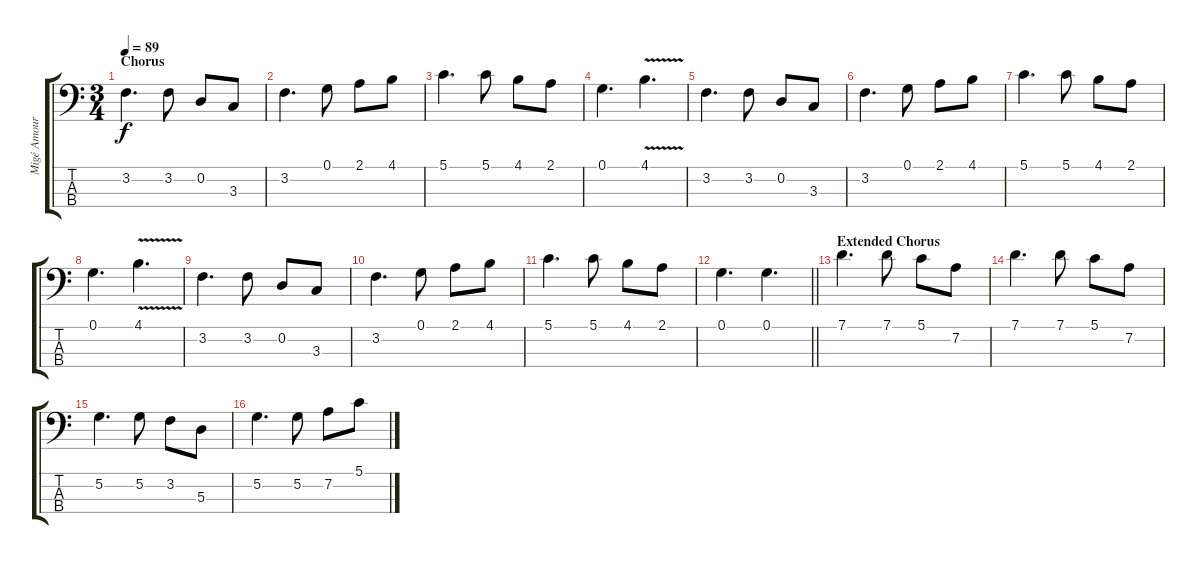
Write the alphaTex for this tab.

\track ("Migé Amour (Bass)" "Migé Amour") {instrument acousticbass}
\staff {score tabs}
\tuning (G2 D2 A1 E1) {hide}
\ts (3 4)
\section ("" "Chorus")
\tempo 89
\clef f4
\ks c
3.2.4{d dy f} 3.2.8 0.2.8 3.3.8 |
3.2.4{d} 0.1.8 2.1.8 4.1.8 |
5.1.4{d} 5.1.8 4.1.8 2.1.8 |
0.1.4{d} 4.1{v}.4{d} |
3.2.4{d} 3.2.8 0.2.8 3.3.8 |
3.2.4{d} 0.1.8 2.1.8 4.1.8 |
5.1.4{d} 5.1.8 4.1.8 2.1.8 |
0.1.4{d} 4.1{v}.4{d} |
3.2.4{d} 3.2.8 0.2.8 3.3.8 |
3.2.4{d} 0.1.8 2.1.8 4.1.8 |
5.1.4{d} 5.1.8 4.1.8 2.1.8 |
\barLineRight lightlight
0.1.4{d} 0.1.4{d} |
\section ("" "Extended Chorus")
7.1.4{d} 7.1.8 5.1.8 7.2.8 |
7.1.4{d} 7.1.8 5.1.8 7.2.8 |
5.2.4{d} 5.2.8 3.2.8 5.3.8 |
5.2.4{d} 5.2.8 7.2.8 5.1.8
